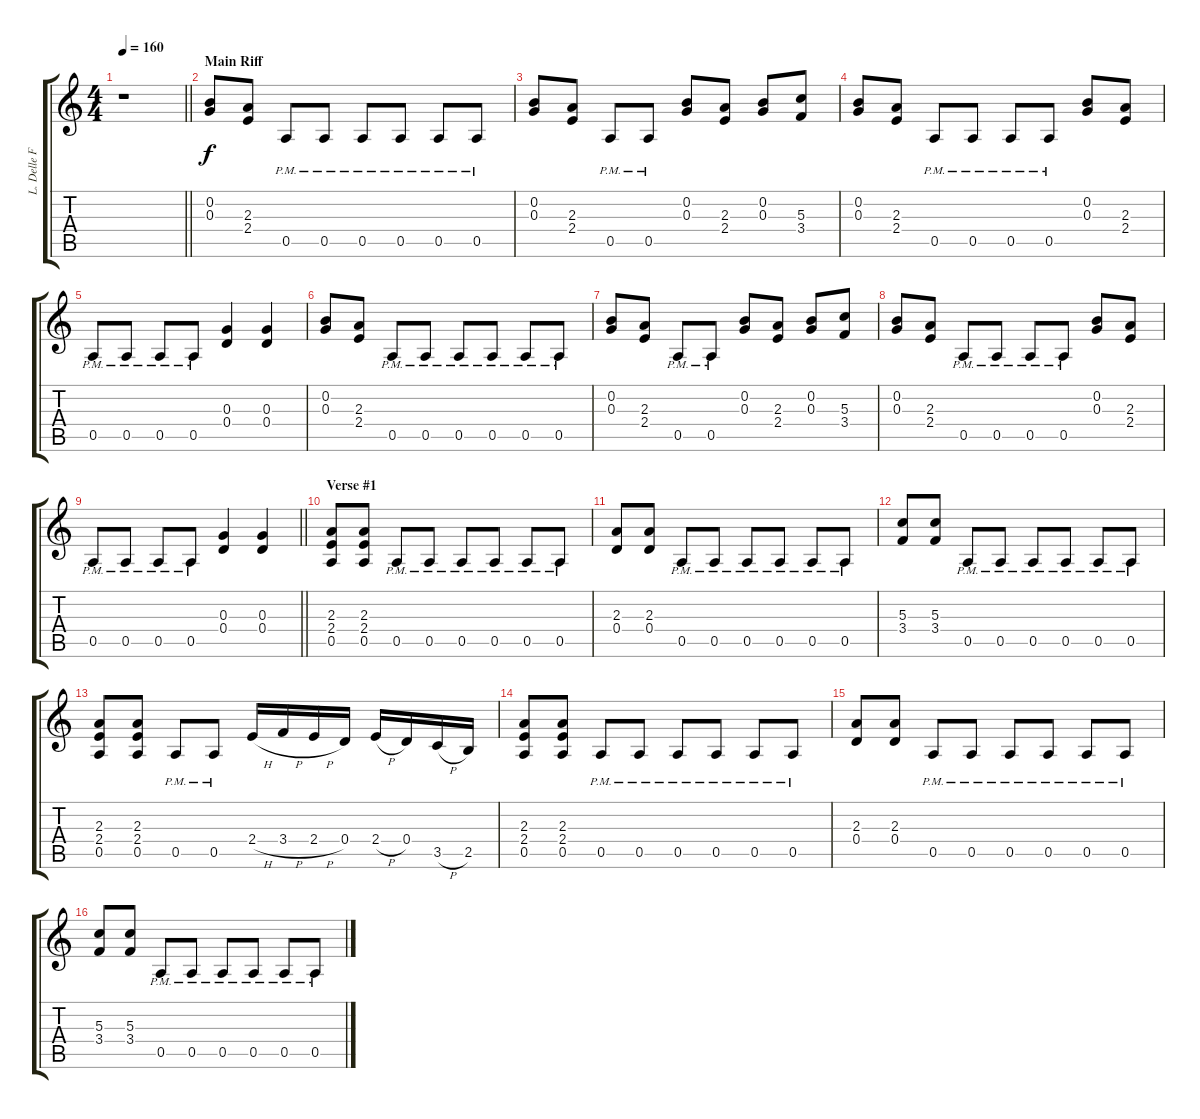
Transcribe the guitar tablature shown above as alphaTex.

\track ("L. Delle Fave (Dist. Guitar R)" "L. Delle F") {instrument overdrivenguitar}
\staff {score tabs}
\tuning (E4 B3 G3 D3 A2 E2) {hide}
\ts (4 4)
\tempo 160
\clef g2
\barLineRight lightlight
\ks c
r.1{dy f} |
\section ("" "Main Riff")
(0.2 0.3).8 (2.3 2.4).8 0.5{pm}.8 0.5{pm}.8 0.5{pm}.8 0.5{pm}.8 0.5{pm}.8 0.5{pm}.8 |
(0.2 0.3).8 (2.3 2.4).8 0.5{pm}.8 0.5{pm}.8 (0.2 0.3).8 (2.3 2.4).8 (0.2 0.3).8 (5.3 3.4).8 |
(0.2 0.3).8 (2.3 2.4).8 0.5{pm}.8 0.5{pm}.8 0.5{pm}.8 0.5{pm}.8 (0.2 0.3).8 (2.3 2.4).8 |
0.5{pm}.8 0.5{pm}.8 0.5{pm}.8 0.5{pm}.8 (0.3 0.4).4 (0.3 0.4).4 |
(0.2 0.3).8 (2.3 2.4).8 0.5{pm}.8 0.5{pm}.8 0.5{pm}.8 0.5{pm}.8 0.5{pm}.8 0.5{pm}.8 |
(0.2 0.3).8 (2.3 2.4).8 0.5{pm}.8 0.5{pm}.8 (0.2 0.3).8 (2.3 2.4).8 (0.2 0.3).8 (5.3 3.4).8 |
(0.2 0.3).8 (2.3 2.4).8 0.5{pm}.8 0.5{pm}.8 0.5{pm}.8 0.5{pm}.8 (0.2 0.3).8 (2.3 2.4).8 |
\barLineRight lightlight
0.5{pm}.8 0.5{pm}.8 0.5{pm}.8 0.5{pm}.8 (0.3 0.4).4 (0.3 0.4).4 |
\section ("" "Verse #1")
(2.3 2.4 0.5).8 (2.3 2.4 0.5).8 0.5{pm}.8 0.5{pm}.8 0.5{pm}.8 0.5{pm}.8 0.5{pm}.8 0.5{pm}.8 |
(2.3 0.4).8 (2.3 0.4).8 0.5{pm}.8 0.5{pm}.8 0.5{pm}.8 0.5{pm}.8 0.5{pm}.8 0.5{pm}.8 |
(5.3 3.4).8 (5.3 3.4).8 0.5{pm}.8 0.5{pm}.8 0.5{pm}.8 0.5{pm}.8 0.5{pm}.8 0.5{pm}.8 |
(2.3 2.4 0.5).8 (2.3 2.4 0.5).8 0.5{pm}.8 0.5{pm}.8 2.4{h}.16 3.4{h}.16 2.4{h}.16 0.4.16 2.4{h}.16 0.4.16 3.5{h}.16 2.5.16 |
(2.3 2.4 0.5).8 (2.3 2.4 0.5).8 0.5{pm}.8 0.5{pm}.8 0.5{pm}.8 0.5{pm}.8 0.5{pm}.8 0.5{pm}.8 |
(2.3 0.4).8 (2.3 0.4).8 0.5{pm}.8 0.5{pm}.8 0.5{pm}.8 0.5{pm}.8 0.5{pm}.8 0.5{pm}.8 |
(5.3 3.4).8 (5.3 3.4).8 0.5{pm}.8 0.5{pm}.8 0.5{pm}.8 0.5{pm}.8 0.5{pm}.8 0.5{pm}.8
